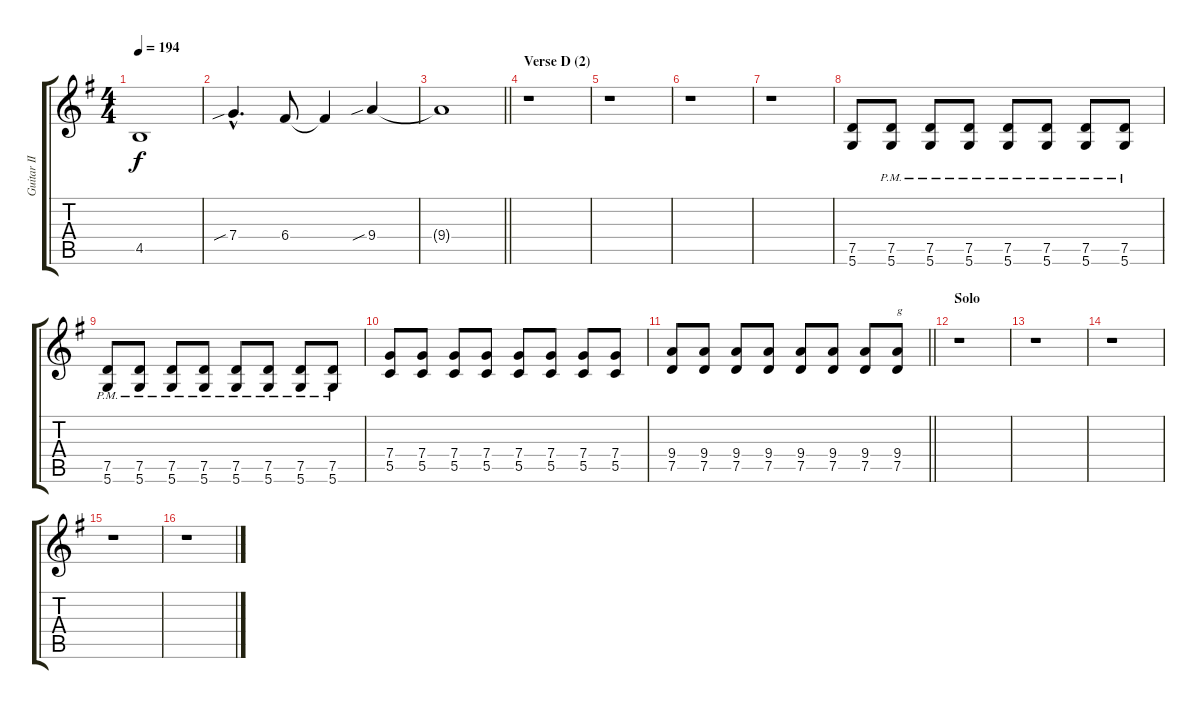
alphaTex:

\track ("Guitar II" "Guitar II") {instrument distortionguitar}
\staff {score tabs}
\tuning (D4 A3 F3 C3 G2 D2) {hide}
\ts (4 4)
\tempo 194
\clef g2
\ks eminor
4.5{t}.1{dy f} |
7.4{sib hac}.4{d} 6.4.8 6.4{t}.4 9.4{sib}.4 |
\barLineRight lightlight
9.4{t}.1 |
\section ("" "Verse D (2)")
r.1 |
r.1 |
r.1 |
r.1 |
(7.5 5.6).8 (7.5{pm} 5.6{pm}).8 (7.5{pm} 5.6{pm}).8 (7.5{pm} 5.6{pm}).8 (7.5{pm} 5.6{pm}).8 (7.5{pm} 5.6{pm}).8 (7.5{pm} 5.6{pm}).8 (7.5{pm} 5.6{pm}).8 |
(7.5{pm} 5.6{pm}).8 (7.5{pm} 5.6{pm}).8 (7.5{pm} 5.6{pm}).8 (7.5{pm} 5.6{pm}).8 (7.5{pm} 5.6{pm}).8 (7.5{pm} 5.6{pm}).8 (7.5{pm} 5.6{pm}).8 (7.5{pm} 5.6{pm}).8 |
(7.4 5.5).8 (7.4 5.5).8 (7.4 5.5).8 (7.4 5.5).8 (7.4 5.5).8 (7.4 5.5).8 (7.4 5.5).8 (7.4 5.5).8 |
\barLineRight lightlight
(9.4 7.5).8 (9.4 7.5).8 (9.4 7.5).8 (9.4 7.5).8 (9.4 7.5).8 (9.4 7.5).8 (9.4 7.5).8 (9.4 7.5).8{txt "g"} |
\section ("" "Solo")
r.1 |
r.1 |
r.1 |
r.1 |
r.1
